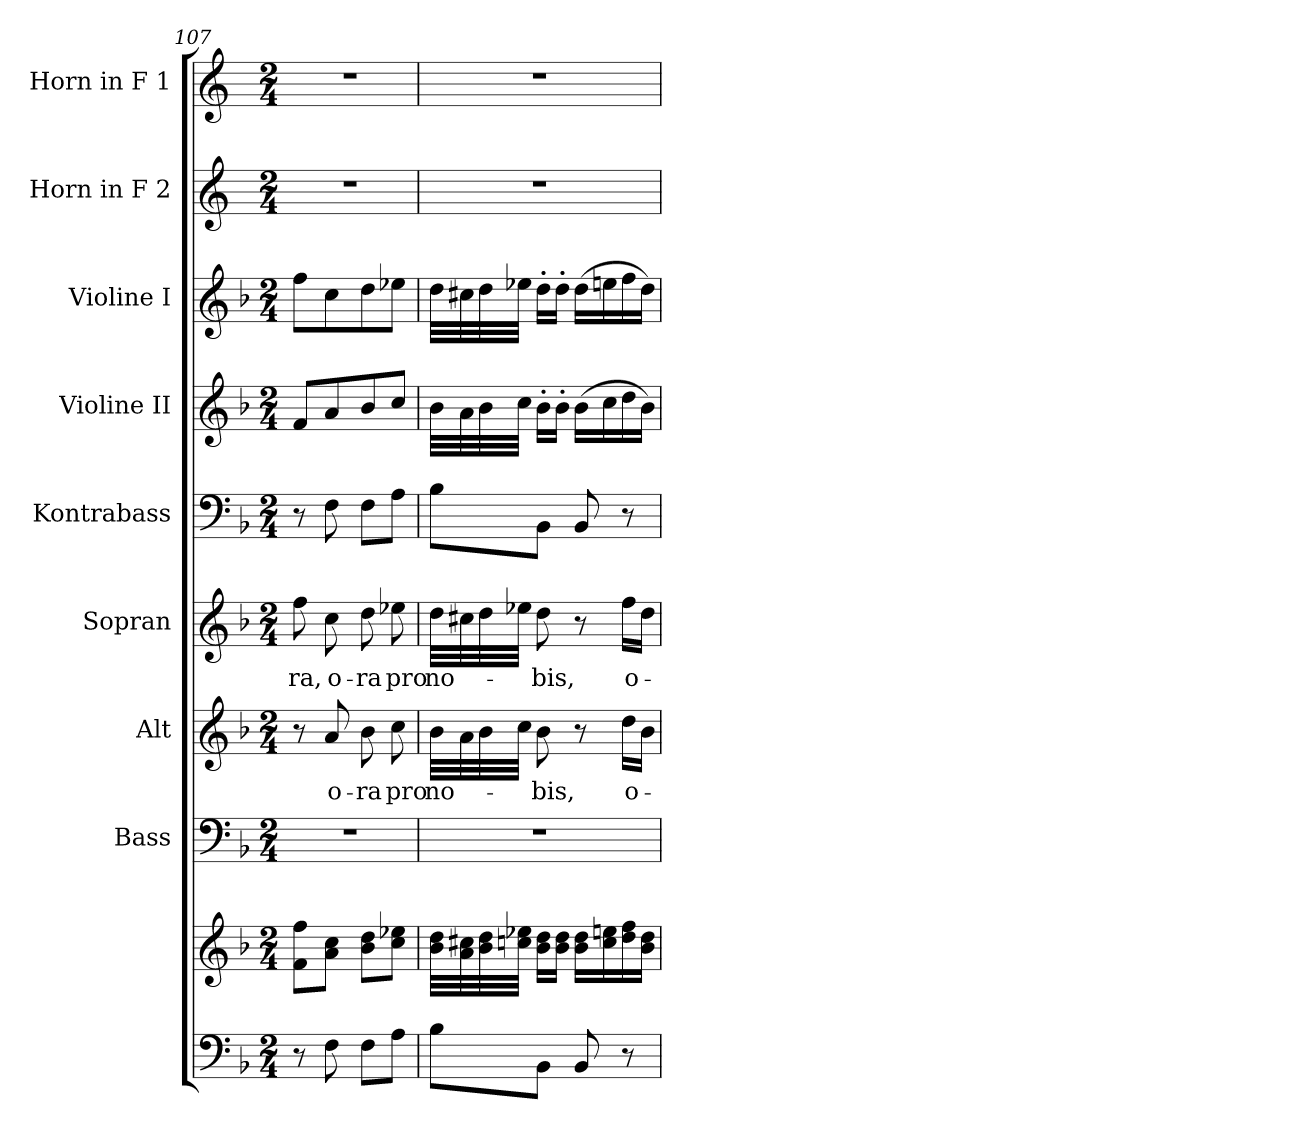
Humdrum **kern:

**kern	**kern	**kern	**kern	**text	**kern	**text	**kern	**kern	**kern	**kern	**kern
*part9	*part9	*part8	*part7	*part7	*part6	*part6	*part5	*part4	*part3	*part2	*part1
*staff10	*staff9	*staff8	*staff7	*staff7	*staff6	*staff6	*staff5	*staff4	*staff3	*staff2	*staff1
*	*	*I"Bass	*I"Alt	*	*I"Sopran	*	*I"Kontrabass	*I"Violine II	*I"Violine I	*I"Horn in F 2	*I"Horn in F 1
*	*	*I'B.	*I'A.	*	*I'S.	*	*I'Kb.	*I'Vl. II	*I'Vl. I	*I'Hrn. 2	*I'Hrn. 1
!!LO:PB:g=z
*clefF4	*clefG2	*clefF4	*clefG2	*	*clefG2	*	*clefF4	*clefG2	*clefG2	*clefG2	*clefG2
*	*	*	*	*	*	*	*ITrd7c12	*	*	*ITrd4c7	*ITrd4c7
*k[b-]	*k[b-]	*k[b-]	*k[b-]	*	*k[b-]	*	*k[b-]	*k[b-]	*k[b-]	*k[b-]	*k[b-]
*F:	*F:	*F:	*F:	*	*F:	*	*F:	*F:	*F:	*F:	*F:
*M2/4	*M2/4	*M2/4	*M2/4	*	*M2/4	*	*M2/4	*M2/4	*M2/4	*M2/4	*M2/4
=107	=107	=107	=107	=107	=107	=107	=107	=107	=107	=107	=107
!	!	!	!	!	!	!LO:LY:b	!	!	!	!	!
8r	8f\ 8ff\L	2r	8r	.	8ff\	-ra,	8r	8f/L	8ff\L	2r	2r
!	!	!	!	!LO:LY:b	!	!LO:LY:b	!	!	!	!	!
8F\	8a\ 8cc\J	.	8a/	o-	8cc\	o-	8FF\	8a/	8cc\	.	.
!	!	!	!	!LO:LY:b	!	!LO:LY:b	!	!	!	!	!
8F\L	8b-\ 8dd\L	.	8b-\	-ra	8dd\	-ra	8FF\L	8b-/	8dd\	.	.
!	!	!	!	!LO:LY:b	!	!LO:LY:b	!	!	!	!	!
8A\J	8cc\ 8ee-X\J	.	8cc\	pro	8ee-X\	pro	8AA\J	8cc/J	8ee-X\J	.	.
=108	=108	=108	=108	=108	=108	=108	=108	=108	=108	=108	=108
!	!	!	!	!LO:LY:b	!	!LO:LY:b	!	!	!	!	!
8B-\L	32b-\ 32dd\LLL	2r	32b-\LLL	no-	32dd\LLL	no-	8BB-\L	32b-\LLL	32dd\LLL	2r	2r
.	32a\ 32cc#X\	.	32a\	.	32cc#X\	.	.	32a\	32cc#X\	.	.
.	32b-\ 32dd\	.	32b-\	.	32dd\	.	.	32b-\	32dd\	.	.
.	32ccn\ 32ee-X\JJJ	.	32cc\JJJ	.	32ee-X\JJJ	.	.	32cc\JJJ	32ee-X\JJJ	.	.
!	!	!	!	!LO:LY:b	!	!LO:LY:b	!	!	!	!	!
8BB-\J	16b-\ 16dd\LL	.	8b-\	-bis,	8dd\	-bis,	8BBB-\J	16b-'>\LL	16dd'>\LL	.	.
.	16b-\ 16dd\JJ	.	.	.	.	.	.	16b-'>\JJ	16dd'>\JJ	.	.
8BB-/	16b-\ 16dd\LL	.	8r	.	8r	.	8BBB-/	(>16b-\LL	(>16dd\LL	.	.
.	16cc\ 16een\	.	.	.	.	.	.	16cc\	16een\	.	.
!	!	!	!	!LO:LY:b	!	!LO:LY:b	!	!	!	!	!
8r	16dd\ 16ff\	.	16dd\LL	o-	16ff\LL	o-	8r	16dd\	16ff\	.	.
.	16b-\ 16dd\JJ	.	16b-\JJ	.	16dd\JJ	.	.	16b-\JJ)	16dd\JJ)	.	.
=	=	=	=	=	=	=	=	=	=	=	=
*-	*-	*-	*-	*-	*-	*-	*-	*-	*-	*-	*-
